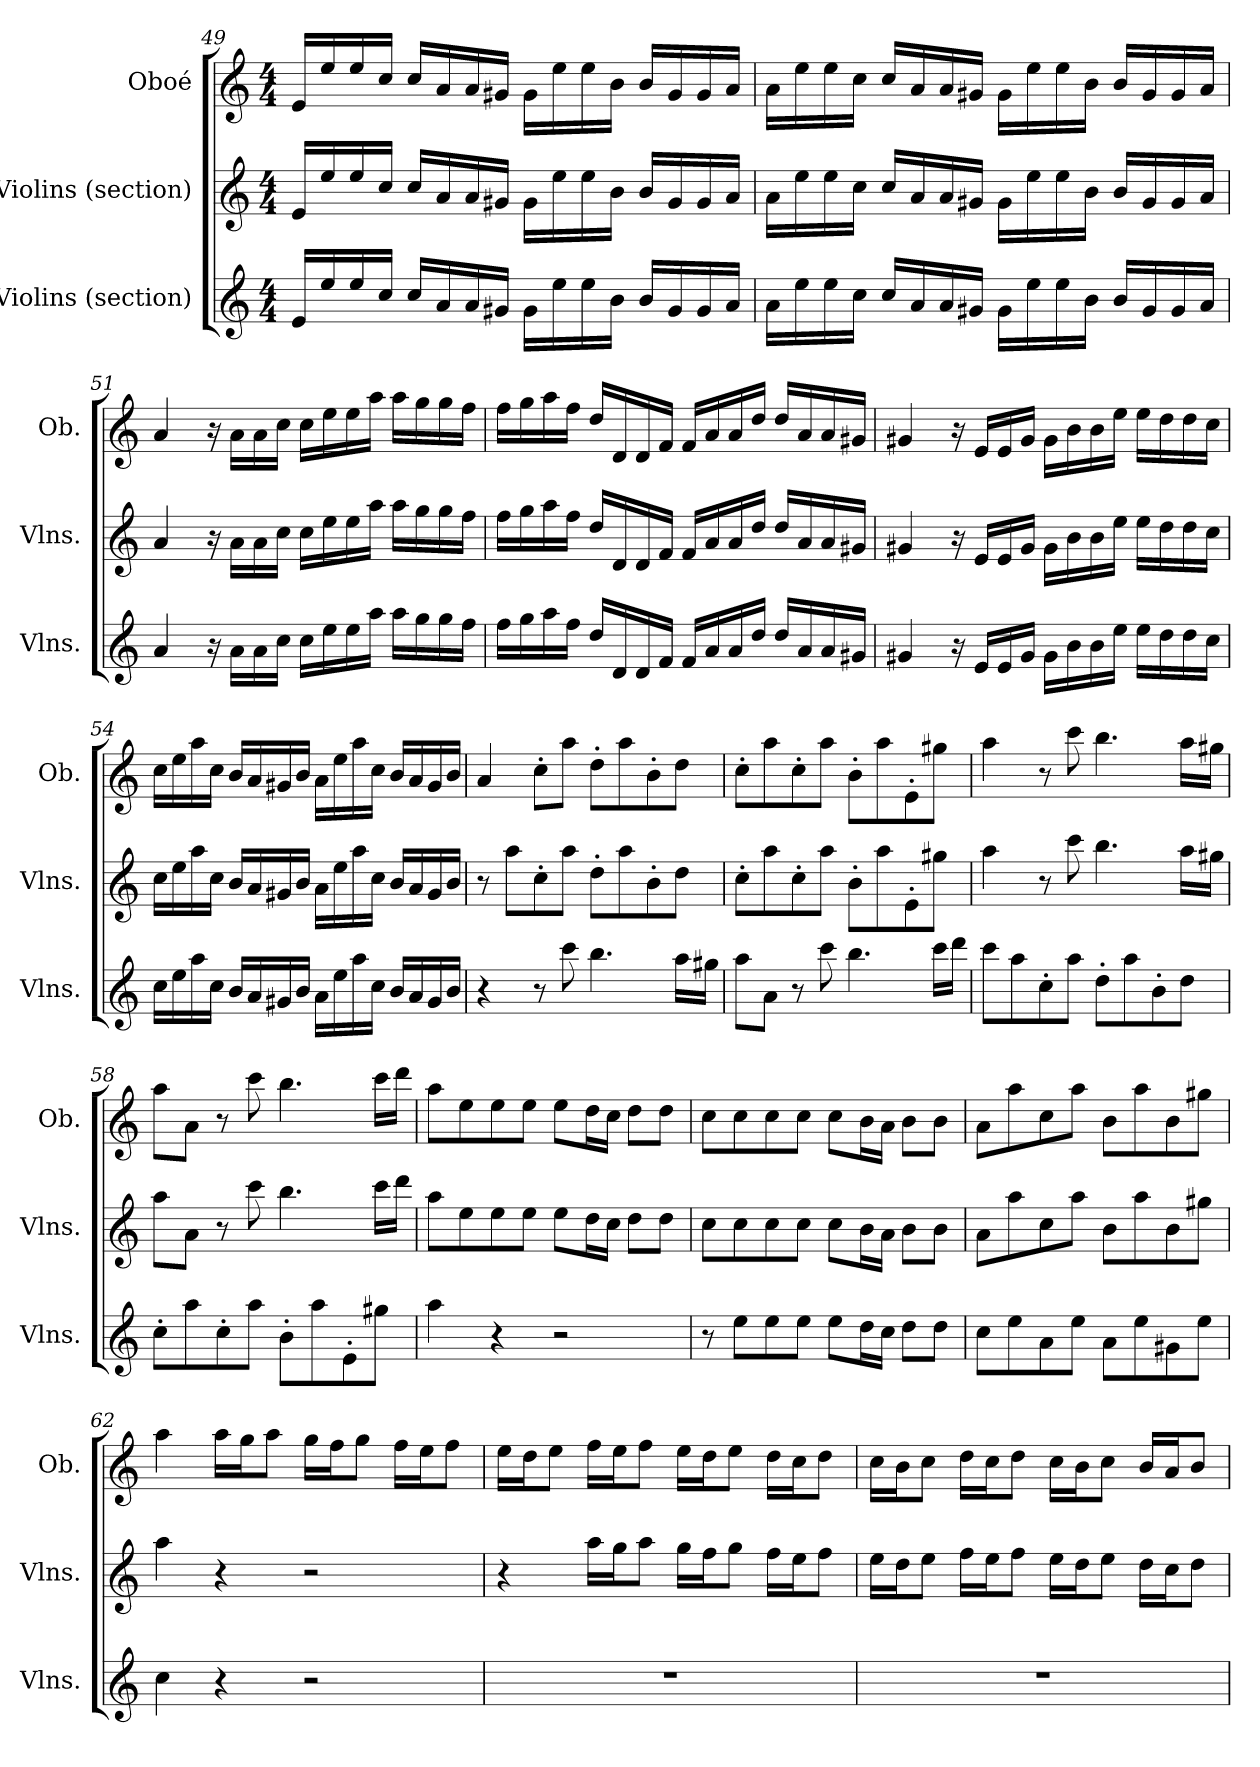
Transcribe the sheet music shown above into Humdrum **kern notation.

**kern	**kern	**kern
*part3	*part2	*part1
*staff3	*staff2	*staff1
*I"Violins (section)	*I"Violins (section)	*I"Oboé
*I'Vlns.	*I'Vlns.	*I'Ob.
*clefG2	*clefG2	*clefG2
*k[]	*k[]	*k[]
*M4/4	*M4/4	*M4/4
=49	=49	=49
16e/LL	16e/LL	16e/LL
16ee/	16ee/	16ee/
16ee/	16ee/	16ee/
16cc/JJ	16cc/JJ	16cc/JJ
16cc/LL	16cc/LL	16cc/LL
16a/	16a/	16a/
16a/	16a/	16a/
16g#X/JJ	16g#X/JJ	16g#X/JJ
16g#\LL	16g#\LL	16g#\LL
16ee\	16ee\	16ee\
16ee\	16ee\	16ee\
16b\JJ	16b\JJ	16b\JJ
16b/LL	16b/LL	16b/LL
16g#/	16g#/	16g#/
16g#/	16g#/	16g#/
16a/JJ	16a/JJ	16a/JJ
!!LO:LB:g=z
=50	=50	=50
16a\LL	16a\LL	16a\LL
16ee\	16ee\	16ee\
16ee\	16ee\	16ee\
16cc\JJ	16cc\JJ	16cc\JJ
16cc/LL	16cc/LL	16cc/LL
16a/	16a/	16a/
16a/	16a/	16a/
16g#X/JJ	16g#X/JJ	16g#X/JJ
16g#\LL	16g#\LL	16g#\LL
16ee\	16ee\	16ee\
16ee\	16ee\	16ee\
16b\JJ	16b\JJ	16b\JJ
16b/LL	16b/LL	16b/LL
16g#/	16g#/	16g#/
16g#/	16g#/	16g#/
16a/JJ	16a/JJ	16a/JJ
=51	=51	=51
4a/	4a/	4a/
16r	16r	16r
16a\LL	16a\LL	16a\LL
16a\	16a\	16a\
16cc\JJ	16cc\JJ	16cc\JJ
16cc\LL	16cc\LL	16cc\LL
16ee\	16ee\	16ee\
16ee\	16ee\	16ee\
16aa\JJ	16aa\JJ	16aa\JJ
16aa\LL	16aa\LL	16aa\LL
16gg\	16gg\	16gg\
16gg\	16gg\	16gg\
16ff\JJ	16ff\JJ	16ff\JJ
!!LO:LB:g=z
=52	=52	=52
16ff\LL	16ff\LL	16ff\LL
16gg\	16gg\	16gg\
16aa\	16aa\	16aa\
16ff\JJ	16ff\JJ	16ff\JJ
16dd/LL	16dd/LL	16dd/LL
16d/	16d/	16d/
16d/	16d/	16d/
16f/JJ	16f/JJ	16f/JJ
16f/LL	16f/LL	16f/LL
16a/	16a/	16a/
16a/	16a/	16a/
16dd/JJ	16dd/JJ	16dd/JJ
16dd/LL	16dd/LL	16dd/LL
16a/	16a/	16a/
16a/	16a/	16a/
16g#X/JJ	16g#X/JJ	16g#X/JJ
=53	=53	=53
4g#X/	4g#X/	4g#X/
16r	16r	16r
16e/LL	16e/LL	16e/LL
16e/	16e/	16e/
16g#/JJ	16g#/JJ	16g#/JJ
16g#\LL	16g#\LL	16g#\LL
16b\	16b\	16b\
16b\	16b\	16b\
16ee\JJ	16ee\JJ	16ee\JJ
16ee\LL	16ee\LL	16ee\LL
16dd\	16dd\	16dd\
16dd\	16dd\	16dd\
16cc\JJ	16cc\JJ	16cc\JJ
!!LO:LB:g=z
=54	=54	=54
16cc\LL	16cc\LL	16cc\LL
16ee\	16ee\	16ee\
16aa\	16aa\	16aa\
16cc\JJ	16cc\JJ	16cc\JJ
16b/LL	16b/LL	16b/LL
16a/	16a/	16a/
16g#X/	16g#X/	16g#X/
16b/JJ	16b/JJ	16b/JJ
16a\LL	16a\LL	16a\LL
16ee\	16ee\	16ee\
16aa\	16aa\	16aa\
16cc\JJ	16cc\JJ	16cc\JJ
16b/LL	16b/LL	16b/LL
16a/	16a/	16a/
16g#/	16g#/	16g#/
16b/JJ	16b/JJ	16b/JJ
=55	=55	=55
4r	8r	4a/
.	8aa\L	.
8r	8cc'\	8cc'\L
8ccc\	8aa\J	8aa\J
4.bb\	8dd'\L	8dd'\L
.	8aa\	8aa\
.	8b'\	8b'\
16aa\LL	8dd\J	8dd\J
16gg#X\JJ	.	.
=56	=56	=56
8aa\L	8cc'\L	8cc'\L
8a\J	8aa\	8aa\
8r	8cc'\	8cc'\
8ccc\	8aa\J	8aa\J
4.bb\	8b'\L	8b'\L
.	8aa\	8aa\
.	8e'\	8e'\
16ccc\LL	8gg#X\J	8gg#X\J
16ddd\JJ	.	.
!!LO:PB:g=z
=57	=57	=57
8ccc\L	4aa\	4aa\
8aa\	.	.
8cc'\	8r	8r
8aa\J	8ccc\	8ccc\
8dd'\L	4.bb\	4.bb\
8aa\	.	.
8b'\	.	.
8dd\J	16aa\LL	16aa\LL
.	16gg#X\JJ	16gg#X\JJ
=58	=58	=58
8cc'\L	8aa\L	8aa\L
8aa\	8a\J	8a\J
8cc'\	8r	8r
8aa\J	8ccc\	8ccc\
8b'\L	4.bb\	4.bb\
8aa\	.	.
8e'\	.	.
8gg#X\J	16ccc\LL	16ccc\LL
.	16ddd\JJ	16ddd\JJ
=59	=59	=59
4aa\	8aa\L	8aa\L
.	8ee\	8ee\
4r	8ee\	8ee\
.	8ee\J	8ee\J
2r	8ee\L	8ee\L
.	16dd\L	16dd\L
.	16cc\JJ	16cc\JJ
.	8dd\L	8dd\L
.	8dd\J	8dd\J
!!LO:LB:g=z
=60	=60	=60
8r	8cc\L	8cc\L
8ee\L	8cc\	8cc\
8ee\	8cc\	8cc\
8ee\J	8cc\J	8cc\J
8ee\L	8cc\L	8cc\L
16dd\L	16b\L	16b\L
16cc\JJ	16a\JJ	16a\JJ
8dd\L	8b\L	8b\L
8dd\J	8b\J	8b\J
=61	=61	=61
8cc\L	8a\L	8a\L
8ee\	8aa\	8aa\
8a\	8cc\	8cc\
8ee\J	8aa\J	8aa\J
8a\L	8b\L	8b\L
8ee\	8aa\	8aa\
8g#X\	8b\	8b\
8ee\J	8gg#X\J	8gg#X\J
=62	=62	=62
4cc\	4aa\	4aa\
4r	4r	16aa\LL
.	.	16gg\J
.	.	8aa\J
2r	2r	16gg\LL
.	.	16ff\J
.	.	8gg\J
.	.	16ff\LL
.	.	16ee\J
.	.	8ff\J
!!LO:LB:g=z
=63	=63	=63
1r	4r	16ee\LL
.	.	16dd\J
.	.	8ee\J
.	16aa\LL	16ff\LL
.	16gg\J	16ee\J
.	8aa\J	8ff\J
.	16gg\LL	16ee\LL
.	16ff\J	16dd\J
.	8gg\J	8ee\J
.	16ff\LL	16dd\LL
.	16ee\J	16cc\J
.	8ff\J	8dd\J
=64	=64	=64
1r	16ee\LL	16cc\LL
.	16dd\J	16b\J
.	8ee\J	8cc\J
.	16ff\LL	16dd\LL
.	16ee\J	16cc\J
.	8ff\J	8dd\J
.	16ee\LL	16cc\LL
.	16dd\J	16b\J
.	8ee\J	8cc\J
.	16dd\LL	16b/LL
.	16cc\J	16a/J
.	8dd\J	8b/J
=	=	=
*-	*-	*-
